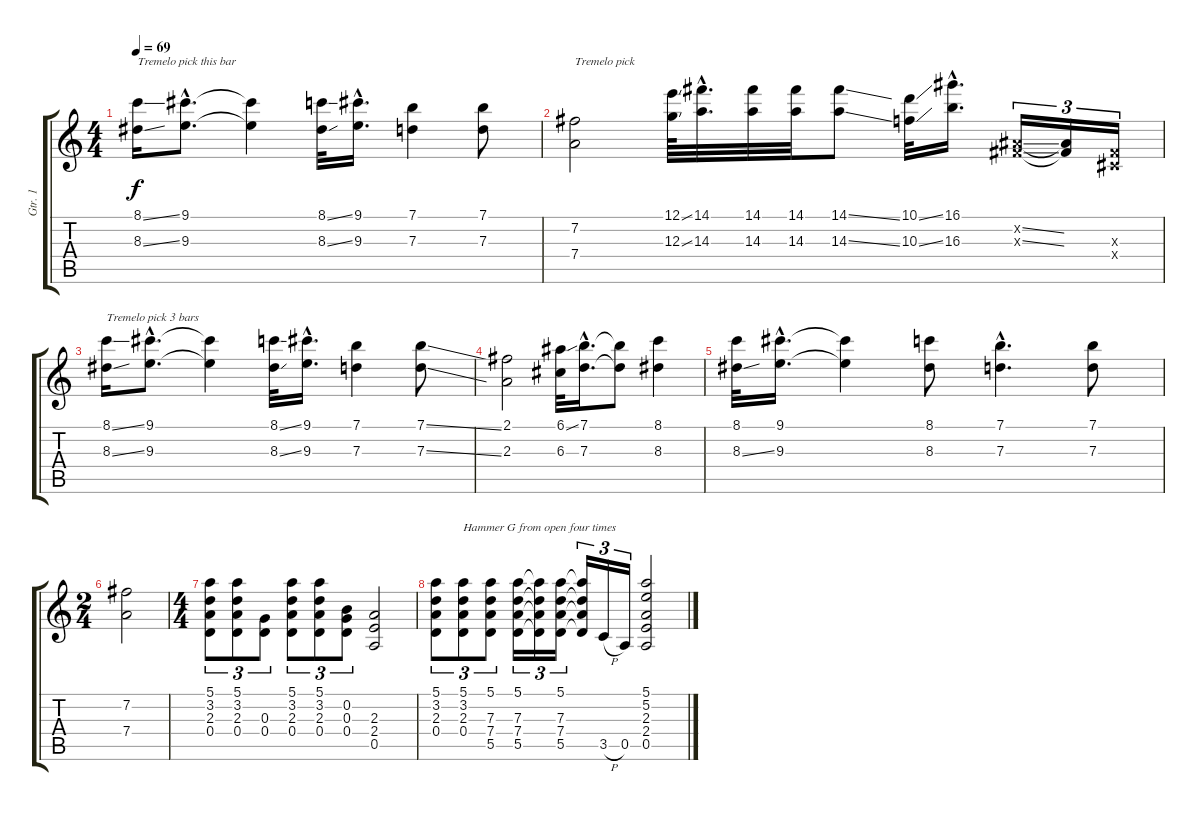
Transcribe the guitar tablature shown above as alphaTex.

\track ("Gtr. 1" "Gtr. 1") {instrument electricguitarclean}
\staff {score tabs}
\tuning (E4 B3 G3 D3 A2 E2) {hide}
\ts (4 4)
\tempo 69
\clef g2
\ks c
(8.1{ss} 8.3{ss}).16{txt "Tremelo pick this bar" dy f} (9.1{hac} 9.3{hac}).8{d} (9.1{t} 9.3{t}).4 (8.1{ss} 8.3{ss}).32 (9.1{hac} 9.3{hac}).16{d} (7.1 7.3).4 (7.1 7.3).8 |
(7.2 7.4).2{txt "Tremelo pick"} (12.1{ss} 12.3{ss}).64 (14.1{hac} 14.3{hac}).32{d} (14.1 14.3).32 (14.1 14.3).32 (14.1{ss} 14.3{ss}).8 (10.1{ss} 10.3{ss}).32 (16.1{hac} 16.3{hac}).16{d} (-1.2{ss x} -1.3{ss x}).16{tu (3 2)} (-1.2{t} -1.3{t}).16{tu (3 2)} (-1.3{x} -1.4{x}).16{tu (3 2)} |
(8.1{ss} 8.3{ss}).16{txt "Tremelo pick 3 bars"} (9.1{hac} 9.3{hac}).8{d} (9.1{t} 9.3{t}).4 (8.1{ss} 8.3{ss}).32 (9.1{hac} 9.3{hac}).16{d} (7.1 7.3).4 (7.1{ss} 7.3{ss}).8 |
(2.1 2.3).2 (6.1{ss} 6.3).32 (7.1{hac} 7.3{hac}).16{d} (7.1{t} 7.3{t}).8 (8.1 8.3).4 |
(8.1 8.3{ss}).32 (9.1{hac} 9.3{hac}).16{d} (9.1{t} 9.3{t}).4 (8.1 8.3).8 (7.1{hac} 7.3{hac}).4{d} (7.1 7.3).8 |
\ts (2 4)
(7.2 7.4).2 |
\ts (4 4)
(5.1 3.2 2.3 0.4).8{tu (3 2)} (5.1 3.2 2.3 0.4).8{tu (3 2)} (0.3 0.4).8{tu (3 2)} (5.1 3.2 2.3 0.4).8{tu (3 2)} (5.1 3.2 2.3 0.4).8{tu (3 2)} (0.2 0.3 0.4).8{tu (3 2)} (2.3 2.4 0.5).2 |
(5.1 3.2 2.3 0.4).8{tu (3 2)} (5.1 3.2 2.3 0.4).8{tu (3 2) txt "Hammer G from open four times"} (5.1 7.3 7.4 5.5).8{tu (3 2)} (5.1 7.3 7.4 5.5).16{tu (3 2)} (5.1{t} 7.3{t} 7.4{t} 5.5{t}).16{tu (3 2)} (5.1 7.3 7.4 5.5).16{tu (3 2)} (5.1{t} 7.3{t} 7.4{t} 5.5{t}).16{tu (3 2)} 3.5{h}.16{tu (3 2)} 0.5.16{tu (3 2)} (5.1 5.2 2.3 2.4 0.5).2
